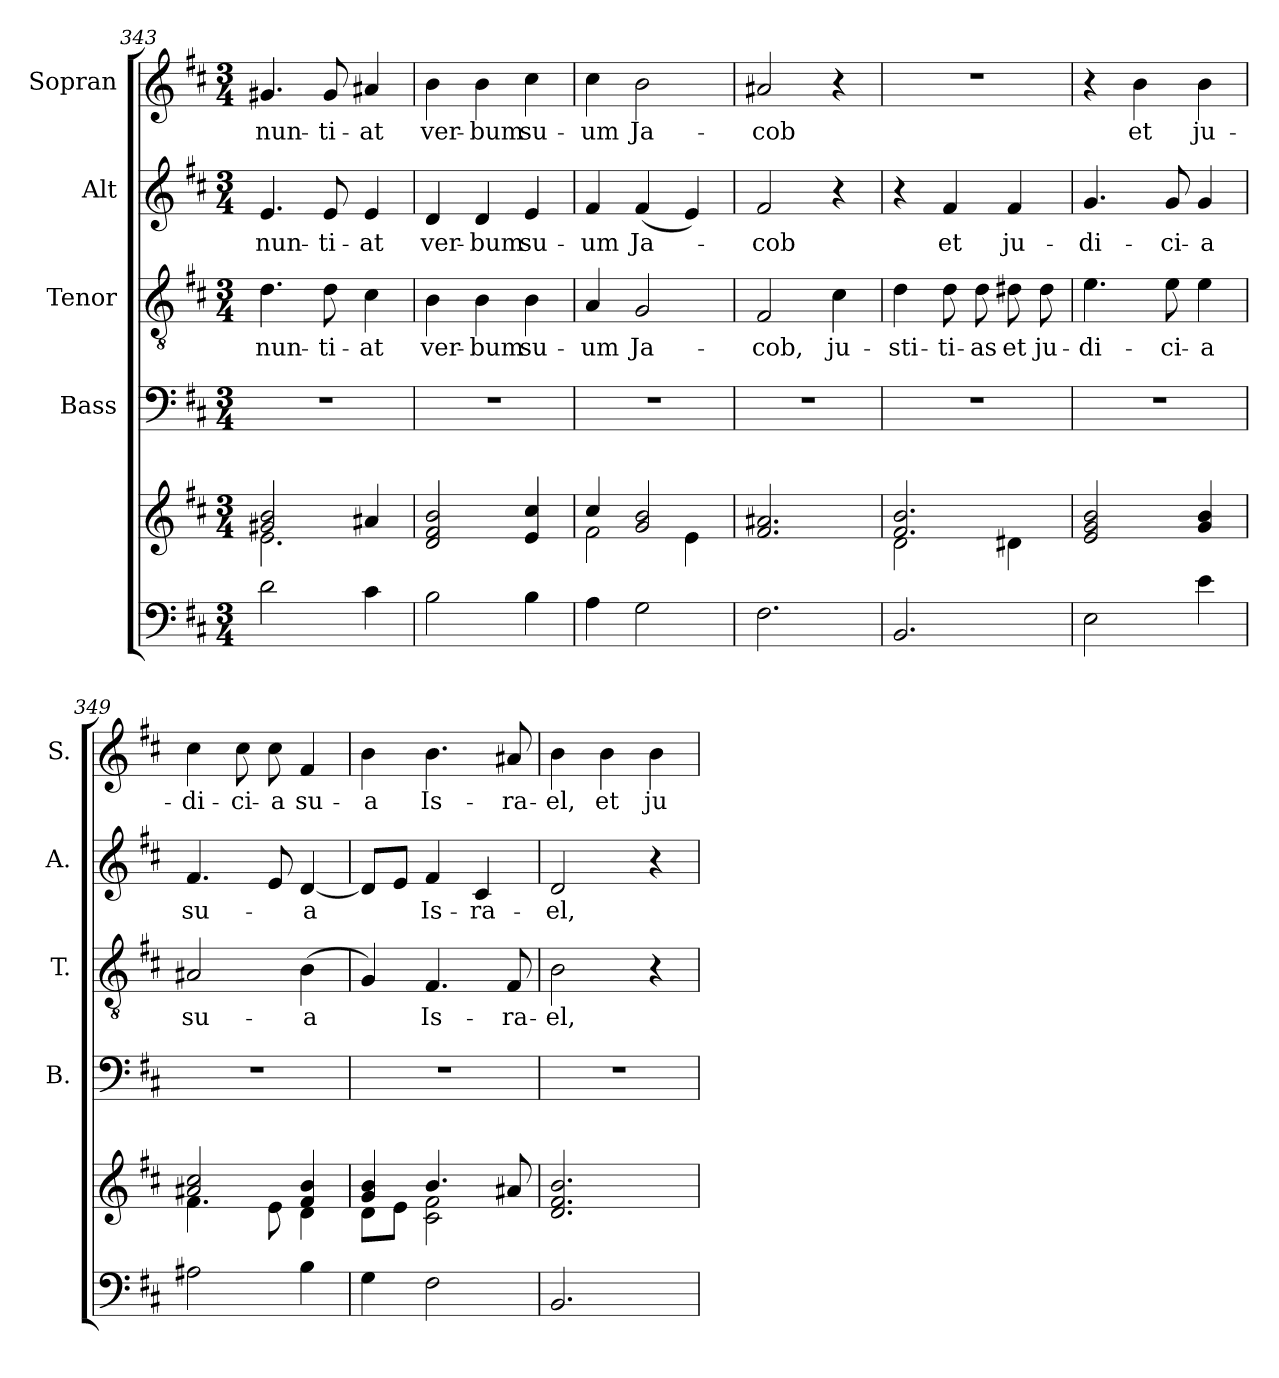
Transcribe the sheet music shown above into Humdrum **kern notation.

**kern	**kern	**kern	**kern	**text	**kern	**text	**kern	**text
*part5	*part5	*part4	*part3	*part3	*part2	*part2	*part1	*part1
*staff6	*staff5	*staff4	*staff3	*staff3	*staff2	*staff2	*staff1	*staff1
*	*	*I"Bass	*I"Tenor	*	*I"Alt	*	*I"Sopran	*
*	*	*I'B.	*I'T.	*	*I'A.	*	*I'S.	*
*clefF4	*clefG2	*clefF4	*clefGv2	*	*clefG2	*	*clefG2	*
*k[f#c#]	*k[f#c#]	*k[f#c#]	*k[f#c#]	*	*k[f#c#]	*	*k[f#c#]	*
*D:	*D:	*D:	*D:	*	*D:	*	*D:	*
*M3/4	*M3/4	*M3/4	*M3/4	*	*M3/4	*	*M3/4	*
=343	=343	=343	=343	=343	=343	=343	=343	=343
*	*^	*	*	*	*	*	*	*
!	!	!	!	!	!LO:LY:b	!	!LO:LY:b	!	!LO:LY:b
2d\	2g#X/ 2b/	2.e\	2.r	4.d\	-nun-	4.e/	-nun-	4.g#X/	-nun-
!	!	!	!	!	!LO:LY:b	!	!LO:LY:b	!	!LO:LY:b
.	.	.	.	8d\	-ti-	8e/	-ti-	8g#/	-ti-
!	!	!	!	!	!LO:LY:b	!	!LO:LY:b	!	!LO:LY:b
4c#\	4a#X/	.	.	4c#\	-at	4e/	-at	4a#X/	-at
*	*v	*v	*	*	*	*	*	*	*
=344	=344	=344	=344	=344	=344	=344	=344	=344
!	!	!	!	!LO:LY:b	!	!LO:LY:b	!	!LO:LY:b
2B\	2d/ 2f#/ 2b/	2.r	4B\	ver-	4d/	ver-	4b\	ver-
!	!	!	!	!LO:LY:b	!	!LO:LY:b	!	!LO:LY:b
.	.	.	4B\	-bum	4d/	-bum	4b\	-bum
!	!	!	!	!LO:LY:b	!	!LO:LY:b	!	!LO:LY:b
4B\	4e/ 4cc#/	.	4B\	su-	4e/	su-	4cc#\	su-
=345	=345	=345	=345	=345	=345	=345	=345	=345
*	*^	*	*	*	*	*	*	*
!	!	!	!	!	!LO:LY:b	!	!LO:LY:b	!	!LO:LY:b
4A\	4cc#/	2f#\	2.r	4A/	-um	4f#/	-um	4cc#\	-um
!	!	!	!	!	!LO:LY:b	!	!LO:LY:b	!	!LO:LY:b
2G\	2g/ 2b/	.	.	2G/	Ja-	(<4f#/	Ja-	2b\	Ja-
.	.	4e\	.	.	.	4e/)	.	.	.
=346	=346	=346	=346	=346	=346	=346	=346	=346	=346
!	!	!	!	!	!LO:LY:b	!	!LO:LY:b	!	!LO:LY:b
*	*v	*v	*	*	*	*	*	*	*
2.F#\	2.f#/ 2.a#X/	2.r	2F#/	-cob,	2f#/	-cob	2a#X/	-cob
!	!	!	!	!LO:LY:b	!	!	!	!
.	.	.	4c#\	ju-	4r	.	4r	.
!!LO:LB:g=z
=347	=347	=347	=347	=347	=347	=347	=347	=347
*	*^	*	*	*	*	*	*	*
!	!	!	!	!	!LO:LY:b	!	!	!	!
2.BB/	2.f#/ 2.b/	2d\	2.r	4d\	-sti-	4r	.	2.r	.
!	!	!	!	!	!LO:LY:b	!	!LO:LY:b	!	!
.	.	.	.	8d\	-ti-	4f#/	et	.	.
!	!	!	!	!	!LO:LY:b	!	!	!	!
.	.	.	.	8d\	-as	.	.	.	.
!	!	!	!	!	!LO:LY:b	!	!LO:LY:b	!	!
.	.	4d#X\	.	8d#X\	et	4f#/	ju-	.	.
!	!	!	!	!	!LO:LY:b	!	!	!	!
.	.	.	.	8d#\	ju-	.	.	.	.
*	*v	*v	*	*	*	*	*	*	*
=348	=348	=348	=348	=348	=348	=348	=348	=348
!	!	!	!	!LO:LY:b	!	!LO:LY:b	!	!
2E\	2e/ 2g/ 2b/	2.r	4.e\	-di-	4.g/	-di-	4r	.
!	!	!	!	!	!	!	!	!LO:LY:b
.	.	.	.	.	.	.	4b\	et
!	!	!	!	!LO:LY:b	!	!LO:LY:b	!	!
.	.	.	8e\	-ci-	8g/	-ci-	.	.
!	!	!	!	!LO:LY:b	!	!LO:LY:b	!	!LO:LY:b
4e\	4g/ 4b/	.	4e\	-a	4g/	-a	4b\	ju-
=349	=349	=349	=349	=349	=349	=349	=349	=349
*	*^	*	*	*	*	*	*	*
!	!	!	!	!	!LO:LY:b	!	!LO:LY:b	!	!LO:LY:b
2A#X\	2a#X/ 2cc#/	4.f#\	2.r	2A#X/	su-	4.f#/	su-	4cc#\	-di-
!	!	!	!	!	!	!	!	!	!LO:LY:b
.	.	.	.	.	.	.	.	8cc#\	-ci-
!	!	!	!	!	!	!	!	!	!LO:LY:b
.	.	8e\	.	.	.	8e/	.	8cc#\	-a
!	!	!	!	!	!LO:LY:b	!	!LO:LY:b	!	!LO:LY:b
4B\	4f#/ 4b/	4d\	.	(>4B\	-a	[4d/	-a	4f#/	su-
=350	=350	=350	=350	=350	=350	=350	=350	=350	=350
!	!	!	!	!	!	!	!	!	!LO:LY:b
4G\	4g/ 4b/	8d\L	2.r	4G/)	.	8d/L]	.	4b\	-a
.	.	8e\J	.	.	.	8e/J	.	.	.
!	!	!	!	!	!LO:LY:b	!	!LO:LY:b	!	!LO:LY:b
2F#\	4.b/	2c#\ 2f#\	.	4.F#/	Is-	4f#/	Is-	4.b\	Is-
!	!	!	!	!	!	!	!LO:LY:b	!	!
.	.	.	.	.	.	4c#/	-ra-	.	.
!	!	!	!	!	!LO:LY:b	!	!	!	!LO:LY:b
.	8a#X/	.	.	8F#/	-ra-	.	.	8a#X/	-ra-
*	*v	*v	*	*	*	*	*	*	*
=351	=351	=351	=351	=351	=351	=351	=351	=351
!	!	!	!	!LO:LY:b	!	!LO:LY:b	!	!LO:LY:b
2.BB/	2.d/ 2.f#/ 2.b/	2.r	2B\	-el,	2d/	-el,	4b\	-el,
!	!	!	!	!	!	!	!	!LO:LY:b
.	.	.	.	.	.	.	4b\	et
!	!	!	!	!	!	!	!	!LO:LY:b
.	.	.	4r	.	4r	.	4b\	ju-
=	=	=	=	=	=	=	=	=
*-	*-	*-	*-	*-	*-	*-	*-	*-
